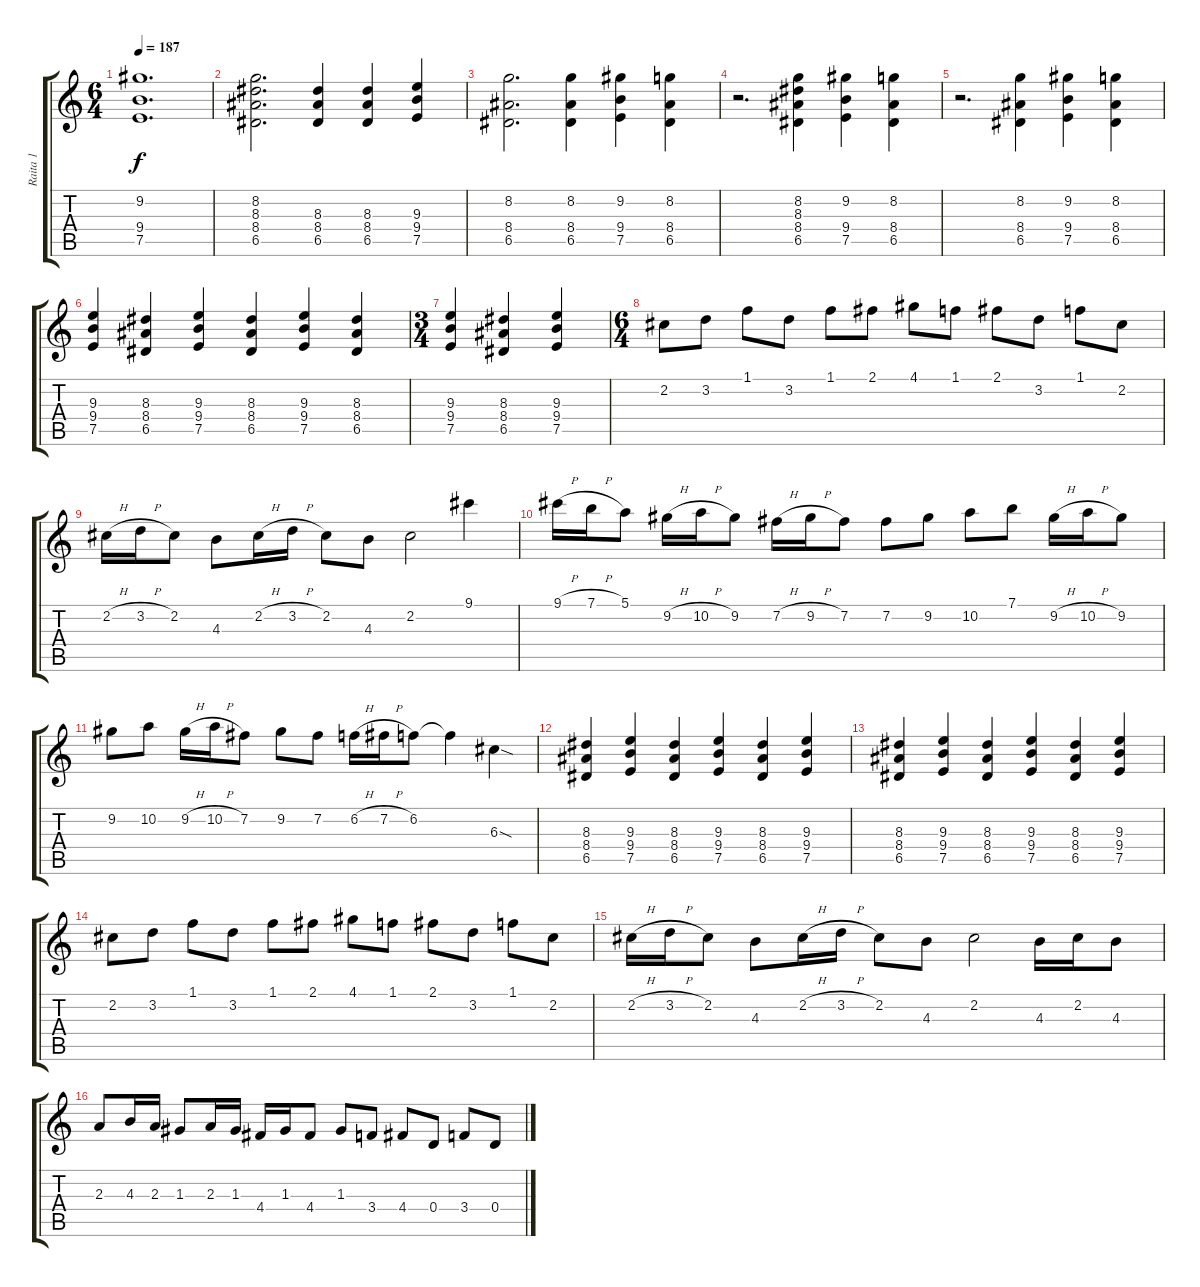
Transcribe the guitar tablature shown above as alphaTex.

\track ("Raita 1" "Raita 1") {instrument distortionguitar}
\staff {score tabs}
\tuning (E4 B3 G3 D3 A2 E2) {hide}
\ts (6 4)
\tempo 187
\clef g2
\ks c
(9.2 9.4 7.5).1{d dy f} |
(8.2 8.3 8.4 6.5).2{d} (8.3 8.4 6.5).4 (8.3 8.4 6.5).4 (9.3 9.4 7.5).4 |
(8.2 8.4 6.5).2{d} (8.2 8.4 6.5).4 (9.2 9.4 7.5).4 (8.2 8.4 6.5).4 |
r.2{d} (8.2 8.3 8.4 6.5).4 (9.2 9.4 7.5).4 (8.2 8.4 6.5).4 |
r.2{d} (8.2 8.4 6.5).4 (9.2 9.4 7.5).4 (8.2 8.4 6.5).4 |
(9.3 9.4 7.5).4 (8.3 8.4 6.5).4 (9.3 9.4 7.5).4 (8.3 8.4 6.5).4 (9.3 9.4 7.5).4 (8.3 8.4 6.5).4 |
\ts (3 4)
(9.3 9.4 7.5).4 (8.3 8.4 6.5).4 (9.3 9.4 7.5).4 |
\ts (6 4)
2.2.8 3.2.8 1.1.8 3.2.8 1.1.8 2.1.8 4.1.8 1.1.8 2.1.8 3.2.8 1.1.8 2.2.8 |
2.2{h}.16 3.2{h}.16 2.2.8 4.3.8 2.2{h}.16 3.2{h}.16 2.2.8 4.3.8 2.2.2 9.1.4 |
9.1{h}.16 7.1{h}.16 5.1.8 9.2{h}.16 10.2{h}.16 9.2.8 7.2{h}.16 9.2{h}.16 7.2.8 7.2.8 9.2.8 10.2.8 7.1.8 9.2{h}.16 10.2{h}.16 9.2.8 |
9.2.8 10.2.8 9.2{h}.16 10.2{h}.16 7.2.8 9.2.8 7.2.8 6.2{h}.16 7.2{h}.16 6.2.8 6.2{t}.4 6.3{sod}.4 |
(8.3 8.4 6.5).4 (9.3 9.4 7.5).4 (8.3 8.4 6.5).4 (9.3 9.4 7.5).4 (8.3 8.4 6.5).4 (9.3 9.4 7.5).4 |
(8.3 8.4 6.5).4 (9.3 9.4 7.5).4 (8.3 8.4 6.5).4 (9.3 9.4 7.5).4 (8.3 8.4 6.5).4 (9.3 9.4 7.5).4 |
2.2.8 3.2.8 1.1.8 3.2.8 1.1.8 2.1.8 4.1.8 1.1.8 2.1.8 3.2.8 1.1.8 2.2.8 |
2.2{h}.16 3.2{h}.16 2.2.8 4.3.8 2.2{h}.16 3.2{h}.16 2.2.8 4.3.8 2.2.2 4.3.16 2.2.16 4.3.8 |
2.3.8 4.3.16 2.3.16 1.3.8 2.3.16 1.3.16 4.4.16 1.3.16 4.4.8 1.3.8 3.4.8 4.4.8 0.4.8 3.4.8 0.4.8
